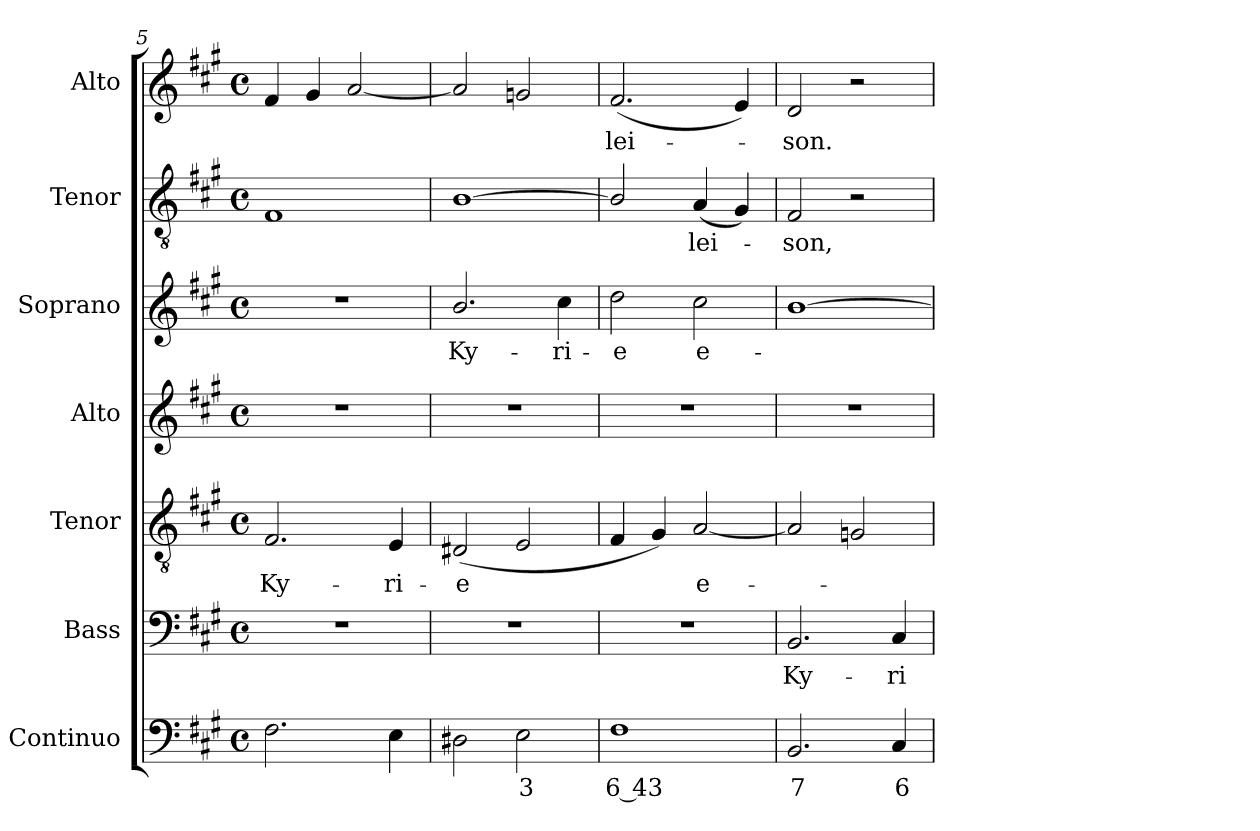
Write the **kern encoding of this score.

**kern	**text	**kern	**text	**kern	**text	**kern	**kern	**text	**kern	**text	**kern	**text
*part7	*part7	*part6	*part6	*part5	*part5	*part4	*part3	*part3	*part2	*part2	*part1	*part1
*staff7	*staff7	*staff6	*staff6	*staff5	*staff5	*staff4	*staff3	*staff3	*staff2	*staff2	*staff1	*staff1
*I"Continuo	*	*I"Bass	*	*I"Tenor	*	*I"Alto	*I"Soprano	*	*I"Tenor	*	*I"Alto	*
*I'Cont.	*	*I'B.	*	*I'T.	*	*I'A.	*I'S.	*	*I'T.	*	*I'A.	*
*clefF4	*	*clefF4	*	*clefGv2	*	*clefG2	*clefG2	*	*clefGv2	*	*clefG2	*
*	*	*	*	*ITrd7c12	*	*	*	*	*ITrd7c12	*	*	*
*k[f#c#g#]	*	*k[f#c#g#]	*	*k[f#c#g#]	*	*k[f#c#g#]	*k[f#c#g#]	*	*k[f#c#g#]	*	*k[f#c#g#]	*
*A:	*	*A:	*	*A:	*	*A:	*A:	*	*A:	*	*A:	*
*M4/4	*	*M4/4	*	*M4/4	*	*M4/4	*M4/4	*	*M4/4	*	*M4/4	*
*met(c)	*	*met(c)	*	*met(c)	*	*met(c)	*met(c)	*	*met(c)	*	*met(c)	*
=5	=5	=5	=5	=5	=5	=5	=5	=5	=5	=5	=5	=5
!	!	!	!	!	!LO:LY:b:color=#000000	!	!	!	!	!	!	!
2.F#i\	.	1r	.	2.FF#i/	Ky-	1r	1r	.	1FF#i	.	4f#i/	.
.	.	.	.	.	.	.	.	.	.	.	4g#i/	.
.	.	.	.	.	.	.	.	.	.	.	[2ai/	.
!	!	!	!	!	!LO:LY:b:color=#000000	!	!	!	!	!	!	!
4Ei\	.	.	.	4EEi/	-ri-	.	.	.	.	.	.	.
=6	=6	=6	=6	=6	=6	=6	=6	=6	=6	=6	=6	=6
!	!	!	!	!	!LO:LY:b:color=#000000	!	!	!	!	!	!	!
!	!	!	!	!	!	!	!	!LO:LY:b:color=#000000	!	!	!	!
2D#Xi\	.	1r	.	(2DD#Xi/	-e	1r	2.bi/	Ky-	[1BBi	.	2ai/]	.
!	!LO:LY:b:color=#000000	!	!	!	!	!	!	!	!	!	!	!
2Ei\	3	.	.	2EEi/	.	.	.	.	.	.	2gni/	.
!	!	!	!	!	!	!	!	!LO:LY:b:color=#000000	!	!	!	!
.	.	.	.	.	.	.	4cc#i\	-ri-	.	.	.	.
=7	=7	=7	=7	=7	=7	=7	=7	=7	=7	=7	=7	=7
!	!LO:LY:b:color=#000000	!	!	!	!	!	!	!	!	!	!	!
!	!	!	!	!	!	!	!	!LO:LY:b:color=#000000	!	!	!	!
!	!	!	!	!	!	!	!	!	!	!	!	!LO:LY:b:color=#000000
1F#i	6 43	1r	.	4FF#i/	.	1r	2ddi\	-e	2BBi/]	.	(2.f#i/	-lei-
.	.	.	.	4GG#i/)	.	.	.	.	.	.	.	.
!	!	!	!	!	!LO:LY:b:color=#000000	!	!	!	!	!	!	!
!	!	!	!	!	!	!	!	!LO:LY:b:color=#000000	!	!	!	!
!	!	!	!	!	!	!	!	!	!	!LO:LY:b:color=#000000	!	!
.	.	.	.	[2AAi/	e-	.	2cc#i\	e-	(4AAi/	-lei-	.	.
.	.	.	.	.	.	.	.	.	4GG#i/)	.	4ei/)	.
!!LO:LB:g=z
=8	=8	=8	=8	=8	=8	=8	=8	=8	=8	=8	=8	=8
!	!LO:LY:b:color=#000000	!	!	!	!	!	!	!	!	!	!	!
!	!	!	!LO:LY:b:color=#000000	!	!	!	!	!	!	!	!	!
!	!	!	!	!	!	!	!	!	!	!LO:LY:b:color=#000000	!	!
!	!	!	!	!	!	!	!	!	!	!	!	!LO:LY:b:color=#000000
2.BBi/	7	2.BBi/	Ky-	2AAi/]	.	1r	[1bi	.	2FF#i/	-son,	2di/	-son.
.	.	.	.	2GGni/	.	.	.	.	2r	.	2r	.
!	!LO:LY:b:color=#000000	!	!	!	!	!	!	!	!	!	!	!
!	!	!	!LO:LY:b:color=#000000	!	!	!	!	!	!	!	!	!
4C#i/	6	4C#i/	-ri-	.	.	.	.	.	.	.	.	.
=	=	=	=	=	=	=	=	=	=	=	=	=
*-	*-	*-	*-	*-	*-	*-	*-	*-	*-	*-	*-	*-
